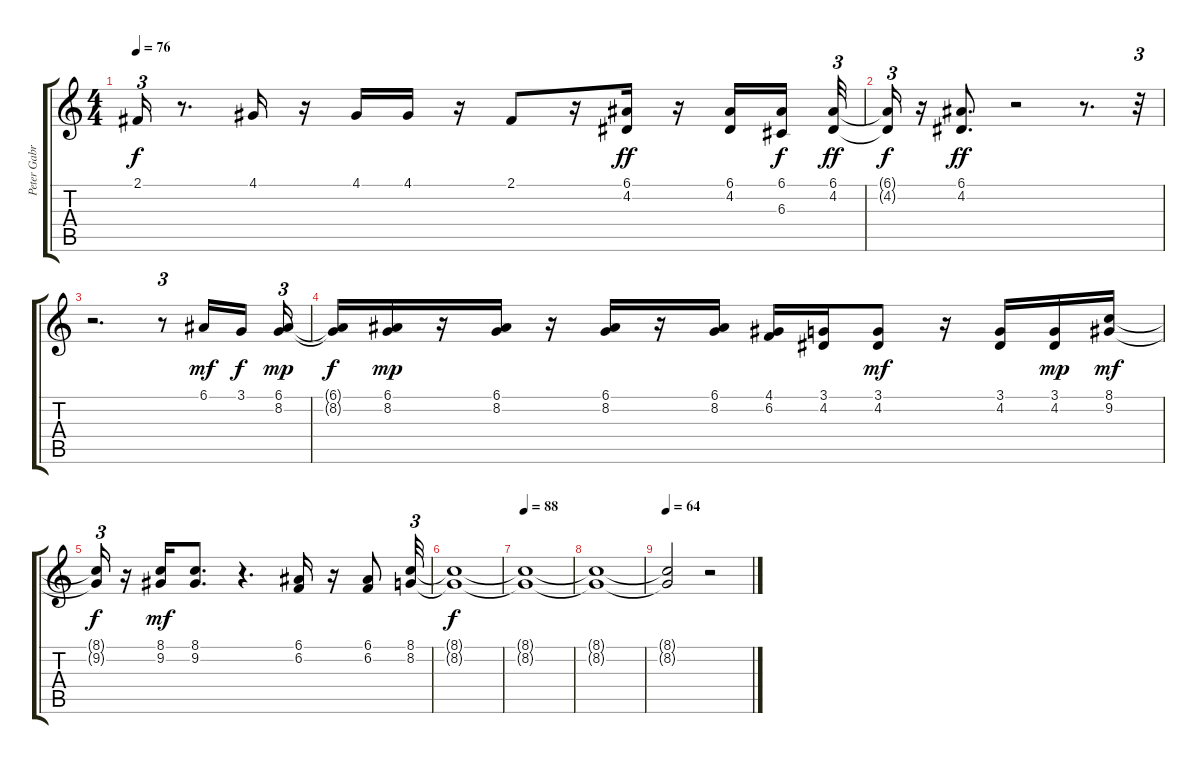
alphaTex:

\track ("Peter Gabriel" "Peter Gabr") {instrument voiceoohs}
\staff {score tabs}
\tuning (E4 B3 G3 D3 A2 E2) {hide}
\ts (4 4)
\tempo 76
\clef g2
\ks c
2.1{t}.16{tu (3 2) dy f} r.8{d} 4.1.16 r.16 4.1.16 4.1.16 r.16 2.1.8 r.16 (6.1 4.2).16{dy ff} r.16 (6.1 4.2).16 (6.1 6.3).16{dy f beam splitsecondary} (6.1 4.2).32{tu (3 2) dy ff} |
(6.1{t} 4.2{t}).16{tu (3 2) dy f} r.16 (6.1 4.2).8{d dy ff} r.2 r.8{d} r.32{tu (3 2)} |
r.2{d} r.8{tu (3 2)} 6.1.16{dy mf} 3.1.16{dy f beam splitsecondary} (6.1 8.2).16{tu (3 2) dy mp} |
(6.1{t} 8.2{t}).16{dy f} (6.1 8.2).16{dy mp} r.16 (6.1 8.2).16 r.16 (6.1 8.2).16 r.16 (6.1 8.2).16 (4.1 6.2).16 (3.1 4.2).16 (3.1 4.2).8{dy mf} r.16 (3.1 4.2).16 (3.1 4.2).16{dy mp} (8.1 9.2).16{dy mf} |
(8.1{t} 9.2{t}).16{tu (3 2) dy f} r.16 (8.1 9.2).16{dy mf} (8.1 9.2).8{d} r.4{d} (6.1 6.2).16 r.16 (6.1 6.2).8 (8.1 8.2).32{tu (3 2)} |
(8.1{t} 8.2{t}).1{dy f} |
\tempo 88
(8.1{t} 8.2{t}).1 |
(8.1{t} 8.2{t}).1 |
\tempo 64
(8.1{t} 8.2{t}).2 r.2
